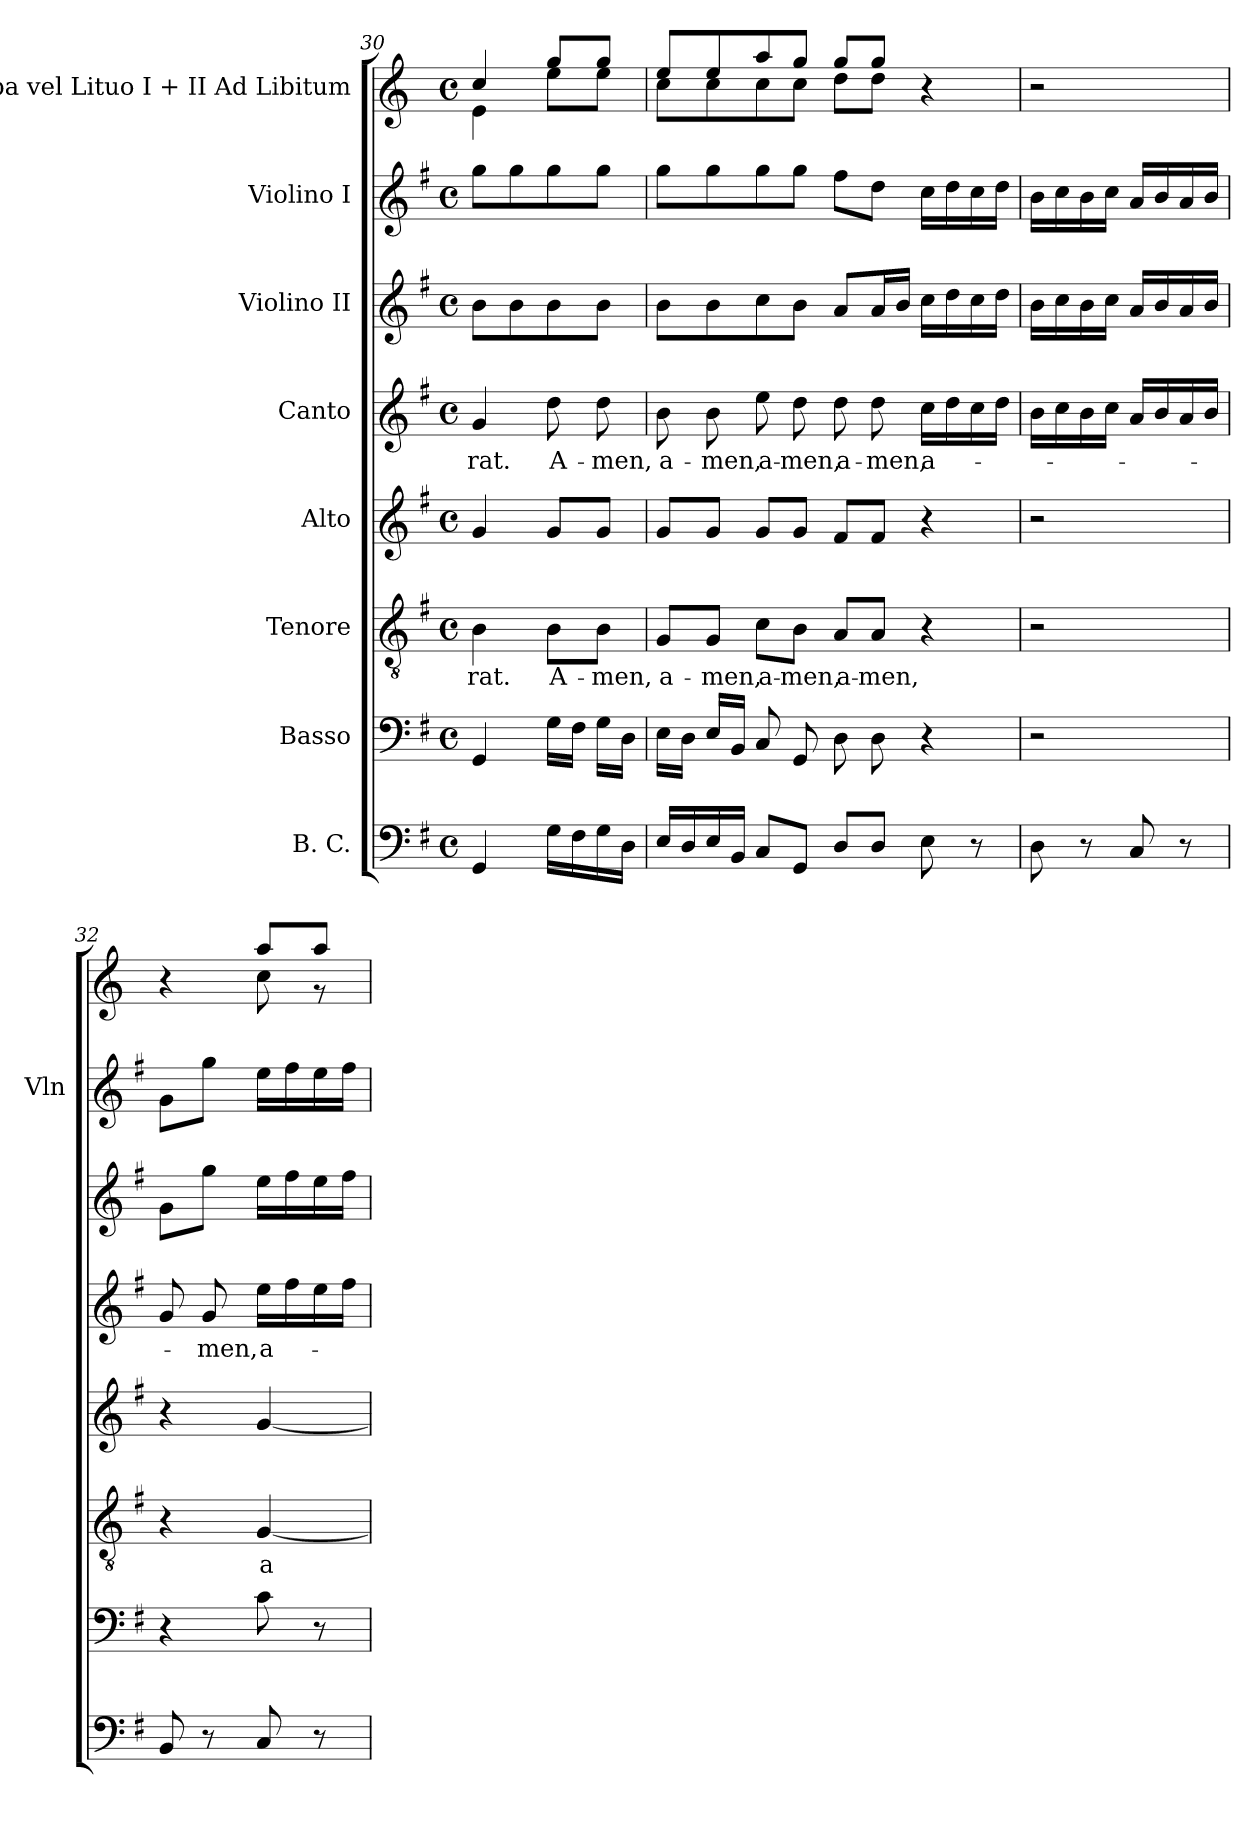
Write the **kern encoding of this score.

**kern	**kern	**kern	**text	**kern	**kern	**text	**kern	**kern	**kern
*part8	*part7	*part6	*part6	*part5	*part4	*part4	*part3	*part2	*part1
*staff8	*staff7	*staff6	*staff6	*staff5	*staff4	*staff4	*staff3	*staff2	*staff1
*I"B. C.	*I"Basso	*I"Tenore	*	*I"Alto	*I"Canto	*	*I"Violino II	*I"Violino I	*I"Tuba vel Lituo I + II Ad Libitum
*	*	*	*	*	*	*	*	*I'Vln	*
!!LO:PB:g=z
*clefF4	*clefF4	*clefGv2	*	*clefG2	*clefG2	*	*clefG2	*clefG2	*clefG2
*	*	*	*	*	*	*	*	*	*ITrd3c5
*k[f#]	*k[f#]	*k[f#]	*	*k[f#]	*k[f#]	*	*k[f#]	*k[f#]	*k[f#]
*M4/4	*M4/4	*M4/4	*	*M4/4	*M4/4	*	*M4/4	*M4/4	*M4/4
*met(c)	*met(c)	*met(c)	*	*met(c)	*met(c)	*	*met(c)	*met(c)	*met(c)
=30X3	=30X3	=30X3	=30X3	=30X3	=30X3	=30X3	=30X3	=30X3	=30X3
!	!	!	!LO:LY:b	!	!	!LO:LY:b	!	!	!
*	*	*	*	*	*	*	*	*	*^
4GG/	4GG/	4B\	-rat.	4g/	4g/	-rat.	8b\L	8gg\L	4g/	4B\
.	.	.	.	.	.	.	8b\	8gg\	.	.
!	!	!	!LO:LY:b	!	!	!LO:LY:b	!	!	!	!
16G\LL	16G\LL	8B\L	A-	8g/L	8dd\	A-	8b\	8gg\	8dd/L	8b\L
16F#\	16F#\JJ	.	.	.	.	.	.	.	.	.
!	!	!	!LO:LY:b	!	!	!LO:LY:b	!	!	!	!
16G\	16G\LL	8B\J	-men,	8g/J	8dd\	-men,	8b\J	8gg\J	8dd/J	8b\J
16D\JJ	16D\JJ	.	.	.	.	.	.	.	.	.
=31	=31	=31	=31	=31	=31	=31	=31	=31	=31	=31
!	!	!	!LO:LY:b	!	!	!LO:LY:b	!	!	!	!
16E/LL	16E\LL	8G/L	a-	8g/L	8b\	a-	8b\L	8gg\L	8b/L	8g\L
16D/	16D\JJ	.	.	.	.	.	.	.	.	.
!	!	!	!LO:LY:b	!	!	!LO:LY:b	!	!	!	!
16E/	16E/LL	8G/J	-men,	8g/J	8b\	-men,	8b\	8gg\	8b/	8g\
16BB/JJ	16BB/JJ	.	.	.	.	.	.	.	.	.
!	!	!	!LO:LY:b	!	!	!LO:LY:b	!	!	!	!
8C/L	8C/	8c\L	a-	8g/L	8ee\	a-	8cc\	8gg\	8ee/	8g\
!	!	!	!LO:LY:b	!	!	!LO:LY:b	!	!	!	!
8GG/J	8GG/	8B\J	-men,	8g/J	8dd\	-men,	8b\J	8gg\J	8dd/J	8g\J
!	!	!	!LO:LY:b	!	!	!LO:LY:b	!	!	!	!
8D/L	8D\	8A/L	a-	8f#/L	8dd\	a-	8a/L	8ff#\L	8dd/L	8a\L
!	!	!	!LO:LY:b	!	!	!LO:LY:b	!	!	!	!
8D/J	8D\	8A/J	-men,	8f#/J	8dd\	-men,	16a/L	8dd\J	8dd/J	8a\J
.	.	.	.	.	.	.	16b/JJ	.	.	.
!	!	!	!	!	!	!LO:LY:b	!	!	!	!
8E\	4r	4r	.	4r	16cc\LL	a-	16cc\LL	16cc\LL	4r	4ryy
.	.	.	.	.	16dd\	.	16dd\	16dd\	.	.
8r	.	.	.	.	16cc\	.	16cc\	16cc\	.	.
.	.	.	.	.	16dd\JJ	.	16dd\JJ	16dd\JJ	.	.
*	*	*	*	*	*	*	*	*	*v	*v
=32	=32	=32	=32	=32	=32	=32	=32	=32	=32
8D\	2r	2r	.	2r	16b\LL	.	16b\LL	16b\LL	2r
.	.	.	.	.	16cc\	.	16cc\	16cc\	.
8r	.	.	.	.	16b\	.	16b\	16b\	.
.	.	.	.	.	16cc\JJ	.	16cc\JJ	16cc\JJ	.
8C/	.	.	.	.	16a/LL	.	16a/LL	16a/LL	.
.	.	.	.	.	16b/	.	16b/	16b/	.
8r	.	.	.	.	16a/	.	16a/	16a/	.
.	.	.	.	.	16b/JJ	.	16b/JJ	16b/JJ	.
!!LO:LB:g=z
=32X4	=32X4	=32X4	=32X4	=32X4	=32X4	=32X4	=32X4	=32X4	=32X4
*	*	*	*	*	*	*	*	*	*^
8BB/	4r	4r	.	4r	8g/	.	8g\L	8g\L	4r	4ryy
!	!	!	!	!	!	!LO:LY:b	!	!	!	!
8r	.	.	.	.	8g/	-men,	8gg\J	8gg\J	.	.
!	!	!	!LO:LY:b	!	!	!LO:LY:b	!	!	!	!
8C/	8c\	[4G/	a-	[4g/	16ee\LL	a-	16ee\LL	16ee\LL	8ee/L	8g\
.	.	.	.	.	16ff#\	.	16ff#\	16ff#\	.	.
8r	8r	.	.	.	16ee\	.	16ee\	16ee\	8ee/J	8r
.	.	.	.	.	16ff#\JJ	.	16ff#\JJ	16ff#\JJ	.	.
*	*	*	*	*	*	*	*	*	*v	*v
=	=	=	=	=	=	=	=	=	=
*-	*-	*-	*-	*-	*-	*-	*-	*-	*-
